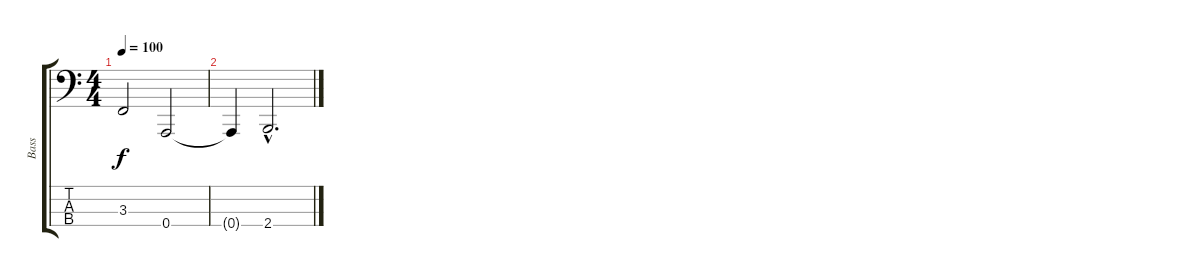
\track ("Bass" "Bass") {instrument electricbassfinger}
\staff {score tabs}
\tuning (C2 G1 D1 A0) {hide}
\ts (4 4)
\tempo 100
\clef f4
\ks c
3.3{t}.2{dy f} 0.4.2 |
0.4{t}.4 2.4{hac}.2{d}
